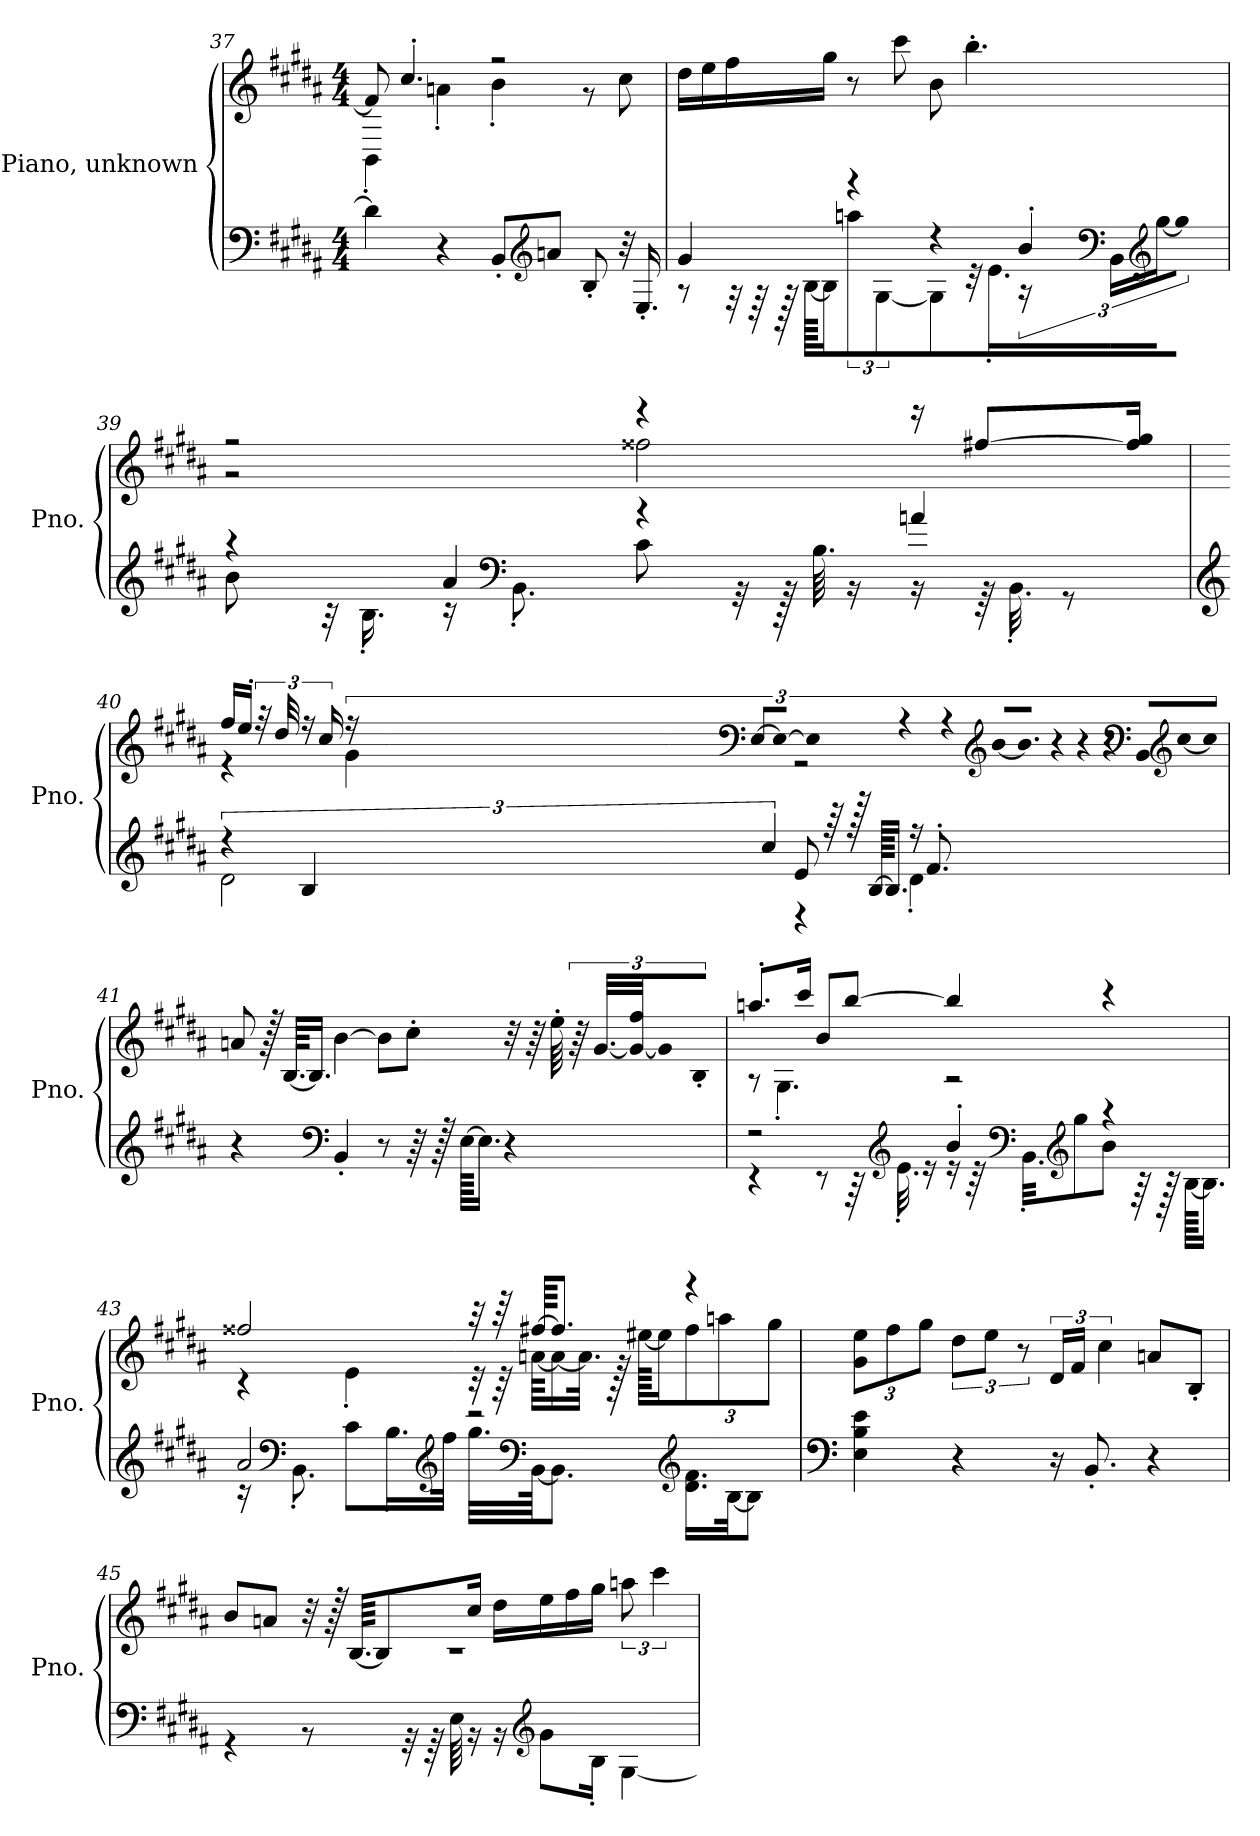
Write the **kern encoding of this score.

**kern	**kern
*part1	*part1
*staff2	*staff1
*I"Piano, unknown	*
*I'Pno.	*
!!LO:LB:g=z
*clefF4	*clefG2
*k[f#c#g#d#a#]	*k[f#c#g#d#a#]
*M4/4	*M4/4
=37	=37
*	*^
4d#\]	8f#/]	4BB'\
.	4.cc#'/	.
4r	.	4an'\
8BB'/L	2r	4b'\
*clefG2	*	*
8an/J	.	.
8B'/	.	8r
32r	.	8cc#\
16.E'/	.	.
*	*v	*v
=38	=38
*^	*
4g#/	8r	16dd#\LL
.	.	16ee\
.	32r	16ff#\
.	64r	.
.	128r	.
.	[128B\KKKLL	.
.	16B\J]	16gg#\JJ
4r	12aan\J	8r
.	[6G#\	.
.	.	8ccc#\
4r	8G#\]	8b\
.	32r	4.bb'\
.	16.e'\	.
4b'/	24r	.
*clefF4	*	*
.	24BB\LL	.
*clefG2	*	*
.	[24gg#\J	.
.	8gg#\J]	.
!!LO:LB:g=z
=39	=39	=39
*	*	*^
4r	8b\	2r	2r
.	32r	.	.
.	16.B'\	.	.
4a#/	16r	.	.
*clefF4	*	*	*
.	8.BB'\	.	.
4r	8c#\	4r	2ff##X\
.	32r	.	.
.	128r	.	.
.	64.B\	.	.
.	16r	.	.
4an/	16r	16r	.
.	64r	[8ff#X/L	.
.	32.BB'\	.	.
.	8r	.	.
.	.	16ff#/] 16gg#/Jk	.
!!LO:LB:g=z	!!
=40	=40	=40	=40
*clefG2	*	*	*
6r	2d#\	16ff#/LL	4r
.	.	16ee'/JJ	.
.	.	48r	.
.	.	48dd#/	.
6B/	.	24r	.
.	.	24cc#/	.
.	.	24r	4g#\
*	*	*clefF4	*
.	.	[12E/L	.
6cc#/	.	.	.
.	.	8E/J_	.
8e/	4r	8E/]	2r
64r	.	64r	.
128r	.	128r	.
*	*	*clefG2	*
[128B/KKKLL	.	[128b/KKKLL	.
16.B/JJ]	.	16.b/JJ]	.
16r	4d#'\	16r	.
8.f#'/	.	64r	.
.	.	128r	.
*	*	*clefF4	*
.	.	128BB/KKLLL	.
*	*	*clefG2	*
.	.	[32cc#/JJ	.
.	.	8cc#/J]	.
*v	*v	*	*
*	*v	*v
!!LO:PB:g=z
=41	=41
4r	8an/
.	128r
.	[64.B/KKLL
.	16.B/JJ]
*clefF4	*
4BB'/	[4b\
8r	8b\L]
64r	8cc#'\J
128r	.
[128E\KKKLL	.
16.E\JJ]	.
4r	32r
.	64r
.	64ee'\
.	96r
.	[48.g#/LLL
.	48g#/_ 48ff#/J
.	16g#/]
.	16B'/JJ
!!LO:LB:g=z
=42	=42
*^	*^
2r	4r	8.aan'/L	8r
.	.	.	4.G#'\
.	.	16ccc#/Jk	.
.	8r	8b/L	.
.	64r	[8bb/J	.
*clefG2	*	*	*
.	32.e'\	.	.
.	16r	.	.
4b'/	16r	4bb/]	2r
.	64r	.	.
*clefF4	*	*	*
.	32.BB'\KKL	.	.
*clefG2	*	*	*
.	8gg#\	.	.
4r	8b\J	4r	.
.	64r	.	.
.	128r	.	.
.	[128B\KKKLL	.	.
.	16.B\JJ]	.	.
!!LO:LB:g=z	!!
=43	=43	=43	=43
2a#/	16r	2ff##X/	4r
*clefF4	*	*	*
.	8.BB'\	.	.
.	8c#\L	.	4e'\
.	16.B'\L	.	.
*clefG2	*	*	*
.	32ff#\JJk	.	.
2r	32.gg#\LLL	32r	32r
.	.	64r	64r
*clefF4	*	*	*
.	[64BB\JJK	[64ff#X/KKKL	[64an\KKLL
.	8.BB\J]	8.ff#/J]	16a\_
.	.	.	32.a\JJk]
.	.	.	128r
.	.	.	[128ee#X\KKKLL
.	.	.	16ee#\J]
*clefG2	*	*	*
*	*	*	*Xbrackettup
.	16.d#\ 16.f#\LL	4r	12ff#\
.	.	.	12aan\
.	[32B\JK	.	.
.	8B\J]	.	.
.	.	.	12gg#\J
*v	*v	*	*
*	*v	*v
=44	=44
*clefF4	*
4E\ 4B\ 4e\	12g#\ 12ee\L
.	12ff#\
.	12gg#\J
*	*brackettup
4r	12dd#\L
.	12ee\J
.	12r
16r	24d#/LL
.	24f#/JJ
8.BB'/	.
.	6cc#\
4r	8an/L
.	8B'/J
!!LO:LB:g=z
=45	=45
*^	*
1r	4r	8b/L
.	.	8an/J
.	8r	32r
.	.	128r
.	.	[64.B/KKKL
.	.	8B/]
.	32r	.
.	64r	.
.	64E\	.
.	16r	16cc#/Jk
.	16r	16dd#\LL
*clefG2	*	*
.	8g#\L	16ee\
.	.	16ff#\
.	16B'\Jk	16gg#\JJ
.	[4G#\	12aan\
.	.	6ccc#\
*v	*v	*
=	=
*-	*-
